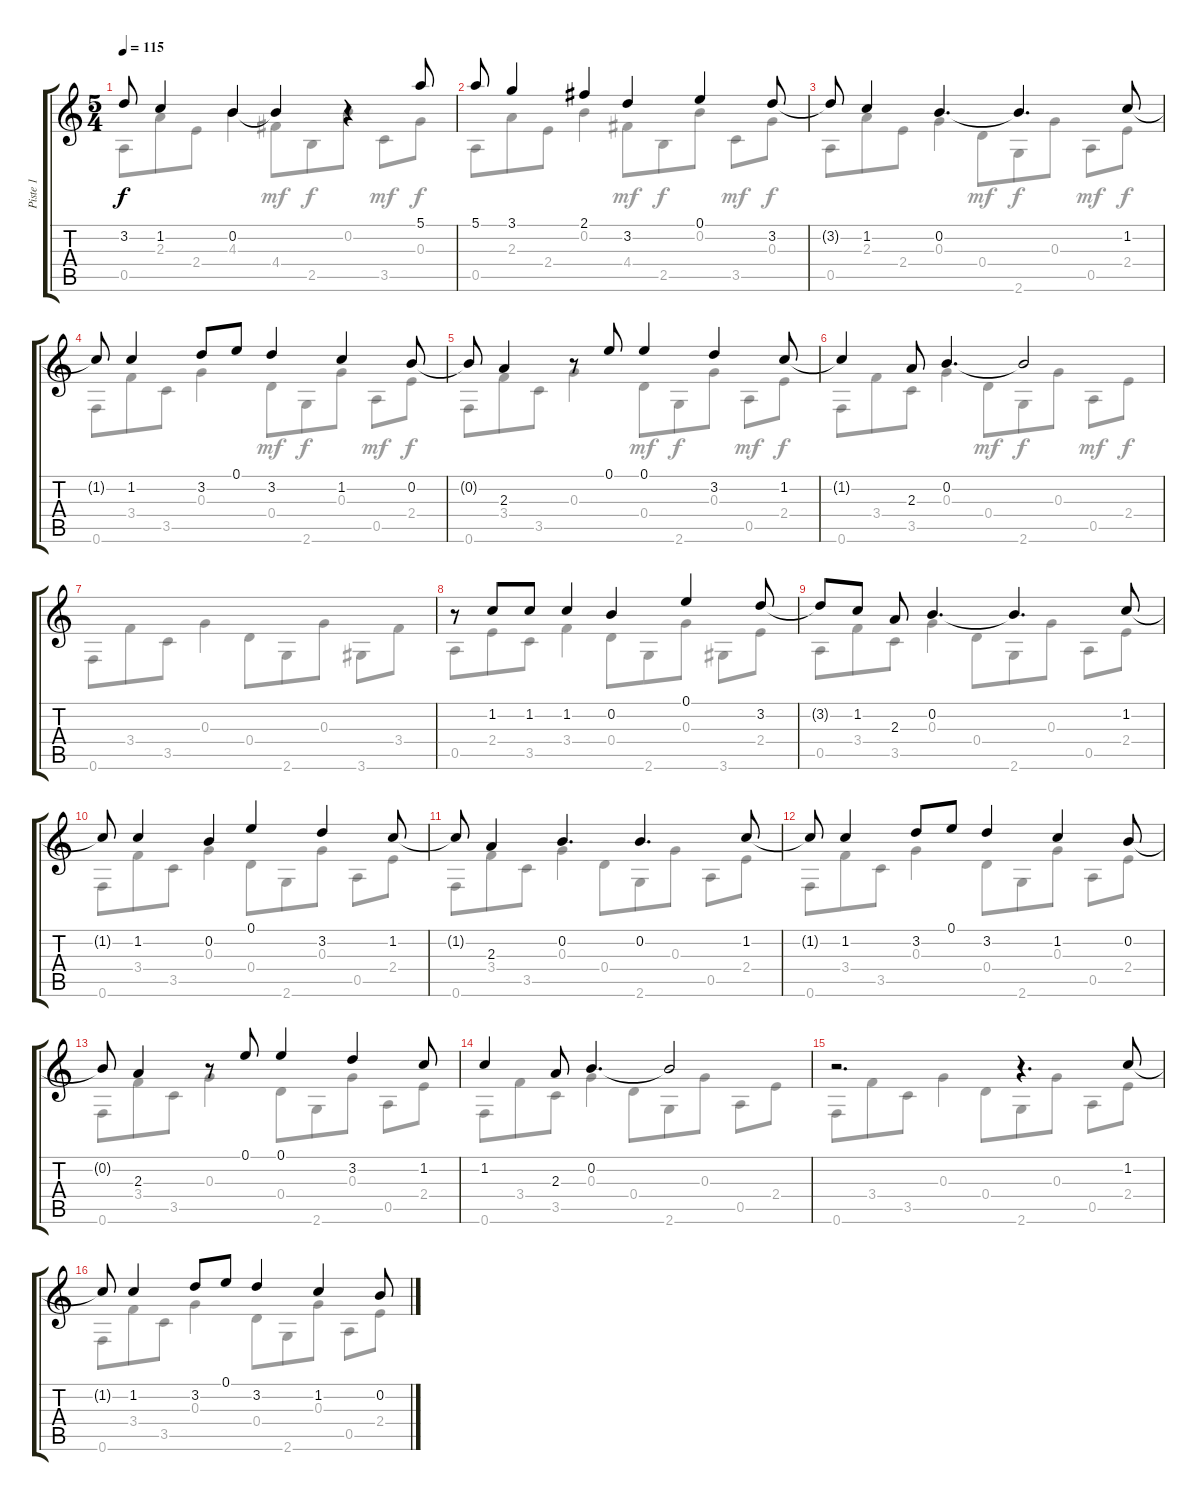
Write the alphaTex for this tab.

\track ("Piste 1" "Piste 1") {instrument acousticguitarnylon}
\staff {score tabs}
\tuning (E4 B3 G3 D3 A2 F2) {hide}
\voice
\ts (5 4)
\tempo 115
\clef g2
\ks c
3.2{t}.8{dy f} 1.2.4 0.2.4 0.2{t}.4 r.4 5.1.8 |
5.1.8 3.1.4 2.1.4 3.2.4 0.1.4 3.2.8 |
3.2{t}.8 1.2.4 0.2.4{d} 0.2{t}.4{d} 1.2.8 |
1.2{t}.8 1.2.4 3.2.8{beam merge} 0.1.8 3.2.4 1.2.4 0.2.8 |
0.2{t}.8 2.3.4 r.8 0.1.8 0.1.4 3.2.4 1.2.8 |
1.2{t}.4 2.3.8 0.2.4{d} 0.2{t}.2 |
|
r.8 1.2.8{beam merge} 1.2.8 1.2.4 0.2.4 0.1.4 3.2.8 |
3.2{t}.8 1.2.8 2.3.8 0.2.4{d} 0.2{t}.4{d} 1.2.8 |
1.2{t}.8 1.2.4 0.2.4 0.1.4 3.2.4 1.2.8 |
1.2{t}.8 2.3.4 0.2.4{d} 0.2.4{d} 1.2.8 |
1.2{t}.8 1.2.4 3.2.8{beam merge} 0.1.8 3.2.4 1.2.4 0.2.8 |
0.2{t}.8 2.3.4 r.8 0.1.8 0.1.4 3.2.4 1.2.8 |
1.2.4 2.3.8 0.2.4{d} 0.2{t}.2 |
r.2{d} r.4{d} 1.2.8 |
1.2{t}.8 1.2.4 3.2.8{beam merge} 0.1.8 3.2.4 1.2.4 0.2.8
\voice
\clef g2
\ottava regular
\simile none
\ks c
0.5.8{dy f} 2.3.8{beam merge} 2.4.8 4.3.4 4.4.8{dy mf beam merge} 2.5.8{dy f} 0.2.8 3.5.8{dy mf} 0.3.8{dy f} |
0.5.8 2.3.8{beam merge} 2.4.8 0.2.4 4.4.8{dy mf beam merge} 2.5.8{dy f} 0.2.8 3.5.8{dy mf} 0.3.8{dy f} |
0.5.8 2.3.8{beam merge} 2.4.8 0.3.4 0.4.8{dy mf beam merge} 2.6.8{dy f} 0.3.8 0.5.8{dy mf} 2.4.8{dy f} |
0.6.8 3.4.8{beam merge} 3.5.8 0.3.4 0.4.8{dy mf beam merge} 2.6.8{dy f} 0.3.8 0.5.8{dy mf} 2.4.8{dy f} |
0.6.8 3.4.8{beam merge} 3.5.8 0.3.4 0.4.8{dy mf beam merge} 2.6.8{dy f} 0.3.8 0.5.8{dy mf} 2.4.8{dy f} |
0.6.8 3.4.8{beam merge} 3.5.8 0.3.4 0.4.8{dy mf beam merge} 2.6.8{dy f} 0.3.8 0.5.8{dy mf} 2.4.8{dy f} |
0.6.8 3.4.8{beam merge} 3.5.8 0.3.4 0.4.8{beam merge} 2.6.8 0.3.8 3.6.8 3.4.8 |
0.5.8 2.4.8{beam merge} 3.5.8 3.4.4 0.4.8{beam merge} 2.6.8 0.3.8 3.6.8 2.4.8 |
0.5.8 3.4.8{beam merge} 3.5.8 0.3.4 0.4.8{beam merge} 2.6.8 0.3.8 0.5.8 2.4.8 |
0.6.8 3.4.8{beam merge} 3.5.8 0.3.4 0.4.8{beam merge} 2.6.8 0.3.8 0.5.8 2.4.8 |
0.6.8 3.4.8{beam merge} 3.5.8 0.3.4 0.4.8{beam merge} 2.6.8 0.3.8 0.5.8 2.4.8 |
0.6.8 3.4.8{beam merge} 3.5.8 0.3.4 0.4.8{beam merge} 2.6.8 0.3.8 0.5.8 2.4.8 |
0.6.8 3.4.8{beam merge} 3.5.8 0.3.4 0.4.8{beam merge} 2.6.8 0.3.8 0.5.8 2.4.8 |
0.6.8 3.4.8{beam merge} 3.5.8 0.3.4 0.4.8{beam merge} 2.6.8 0.3.8 0.5.8 2.4.8 |
0.6.8 3.4.8{beam merge} 3.5.8 0.3.4 0.4.8{beam merge} 2.6.8 0.3.8 0.5.8 2.4.8 |
0.6.8 3.4.8{beam merge} 3.5.8 0.3.4 0.4.8{beam merge} 2.6.8 0.3.8 0.5.8 2.4.8
